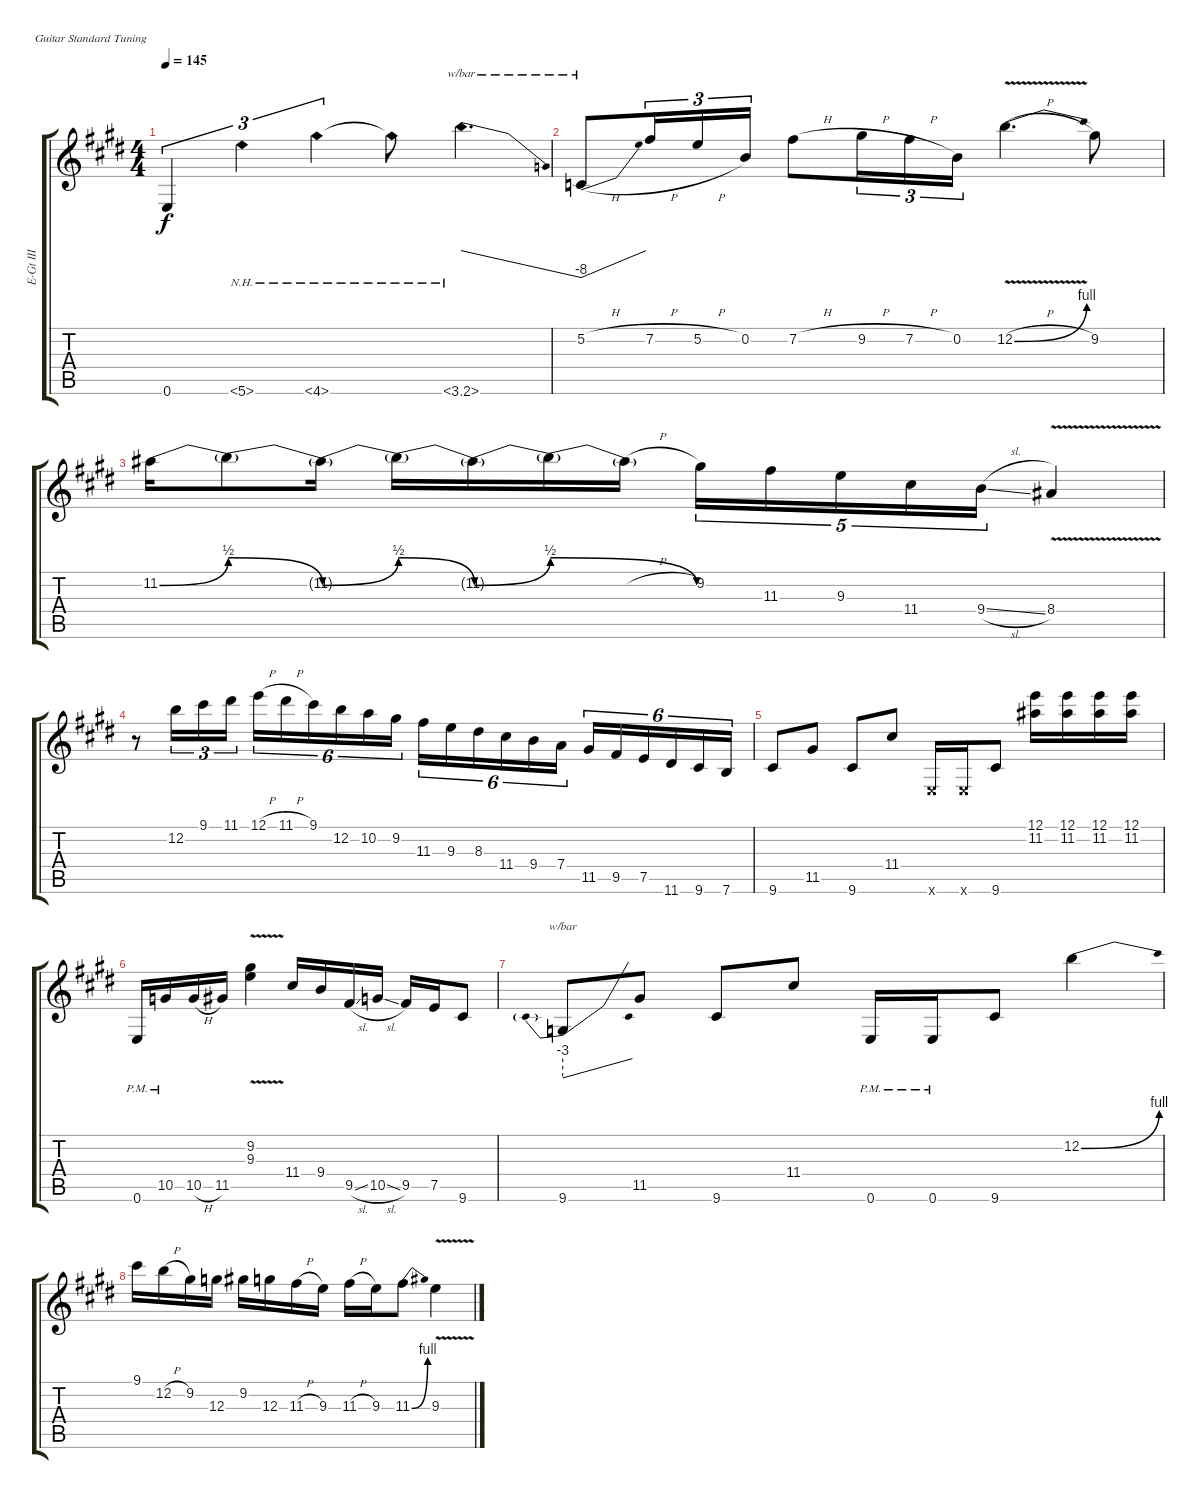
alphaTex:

\defaultSystemsLayout 4
\bracketExtendMode groupsimilarinstruments
\otherSystemsTrackNameOrientation horizontal
\track ("Lead Guitar I" "E-Gt III") {multiBarRest instrument distortionguitar}
\staff {score tabs}
\tuning (E4 B3 G3 D3 A2 E2)
\ts (4 4)
\tempo 145
\clef g2
\ks e
0.6{acc forcenatural}.4{tu (3 2) dy f beam Up} 5.6{nh acc forcenatural}.4{tu (3 2) beam Down} 4.6{nh acc #}.4{tu (3 2) beam Down} 4.6{nh t acc #}.8{beam Down} 3.6{nh acc forcenatural}.4{d tbe (dive default 31.2 0 59.4 -32) beam Down} |
5.2{h acc forcenatural}.8{tbe (dive default 0 -32 19.8 0) beam Up beam merge} 7.2{h acc #}.16{tu (3 2) beam Up} 5.2{h acc forcenatural}.16{tu (3 2) beam Up} 0.2{acc forcenatural}.16{tu (3 2) beam Up} 7.2{h acc #}.8{beam Down beam merge} 9.2{h acc #}.16{tu (3 2) beam Down} 7.2{h acc #}.16{tu (3 2) beam Down} 0.2{acc forcenatural}.16{tu (3 2) beam Down} 12.2{be (bend 0 0 15 4) v h acc forcenatural}.4{d beam Down} 9.2{acc #}.8{beam Down} |
11.2{be (bend 0 0 14.399999999999999 2) acc #}.16{beam Down} 11.2{be (release 21 2 42.6 0) t}.8{beam Down} 11.2{be (bend 0 0 33.6 2) t acc #}.16{beam Down} 11.2{be (release 0 2 33.6 0) t}.16{beam Down} 11.2{be (bend 0 0 44.4 2) t acc #}.16{beam Down} 11.2{be (release 0 2 42.6 0) t}.16{beam Down} 11.2{h t acc #}.16{beam Down} 9.2{acc #}.16{tu (5 4) beam Down} 11.3{acc #}.16{tu (5 4) beam Down} 9.3{acc forcenatural}.16{tu (5 4) beam Down} 11.4{acc #}.16{tu (5 4) beam Down} 9.4{sl acc forcenatural}.16{tu (5 4) beam Down} 8.4{v acc #}.4{beam Up} |
r.8{beam Down} 12.2{acc forcenatural}.16{tu (3 2) beam Down} 9.1{acc #}.16{tu (3 2) beam Down} 11.1{acc #}.16{tu (3 2) beam Down} 12.1{h acc forcenatural}.16{tu (6 4) beam Down} 11.1{h acc #}.16{tu (6 4) beam Down} 9.1{acc #}.16{tu (6 4) beam Down} 12.2{acc forcenatural}.16{tu (6 4) beam Down} 10.2{acc forcenatural}.16{tu (6 4) beam Down} 9.2{acc #}.16{tu (6 4) beam Down} 11.3{acc #}.16{tu (6 4) beam Down} 9.3{acc forcenatural}.16{tu (6 4) beam Down} 8.3{acc #}.16{tu (6 4) beam Down} 11.4{acc #}.16{tu (6 4) beam Down} 9.4{acc forcenatural}.16{tu (6 4) beam Down} 7.4{acc forcenatural}.16{tu (6 4) beam Down} 11.5{acc #}.16{tu (6 4) beam Up} 9.5{acc #}.16{tu (6 4) beam Up} 7.5{acc forcenatural}.16{tu (6 4) beam Up} 11.6{acc #}.16{tu (6 4) beam Up} 9.6{acc #}.16{tu (6 4) beam Up} 7.6{acc forcenatural}.16{tu (6 4) beam Up} |
9.6{acc #}.8{beam Up} 11.5{acc #}.8{beam Up} 9.6{acc #}.8{beam Up} 11.4{acc #}.8{beam Up} 0.6{x acc forcenatural}.16{beam Up} 0.6{x acc forcenatural}.16{beam Up} 9.6{acc #}.8{beam Up} (11.2{acc #} 12.1{acc forcenatural}).16{beam Down} (11.2{acc #} 12.1{acc forcenatural}).16{beam Down} (11.2{acc #} 12.1{acc forcenatural}).16{beam Down} (11.2{acc #} 12.1{acc forcenatural}).16{beam Down} |
0.6{pm acc forcenatural}.16{beam Up} 10.5{pm acc forcenatural}.16{beam Up} 10.5{h acc forcenatural}.16{beam Up} 11.5{acc #}.16{beam Up} (9.2{v acc #} 9.3{v acc forcenatural}).4{beam Down} 11.4{acc #}.16{beam Up} 9.4{acc forcenatural}.16{beam Up} 9.5{sl acc #}.16{beam Up} 10.5{sl acc forcenatural}.16{beam Up} 9.5{acc #}.16{beam Up} 7.5{acc forcenatural}.16{beam Up} 9.6{acc #}.8{beam Up} |
9.6{acc #}.8{tbe (predivedive default 0 -12 17.4 0) beam Up} 11.5{acc #}.8{beam Up} 9.6{acc #}.8{beam Up} 11.4{acc #}.8{beam Up} 0.6{pm acc forcenatural}.16{beam Up} 0.6{pm acc forcenatural}.16{beam Up} 9.6{acc #}.8{beam Up} 12.2{be (bend 0 0 15 4) acc forcenatural}.4{beam Down} |
9.1{acc #}.16{beam Down} 12.2{h acc forcenatural}.16{beam Down} 9.2{acc #}.16{beam Down} 12.3{acc forcenatural}.16{beam Down} 9.2{acc #}.16{beam Down} 12.3{acc forcenatural}.16{beam Down} 11.3{h acc #}.16{beam Down} 9.3{acc forcenatural}.16{beam Down} 11.3{h acc #}.16{beam Down} 9.3{acc forcenatural}.16{beam Down} 11.3{be (bend 0 0 15 4) acc #}.8{beam Down} 9.3{v acc forcenatural}.4{beam Down}
